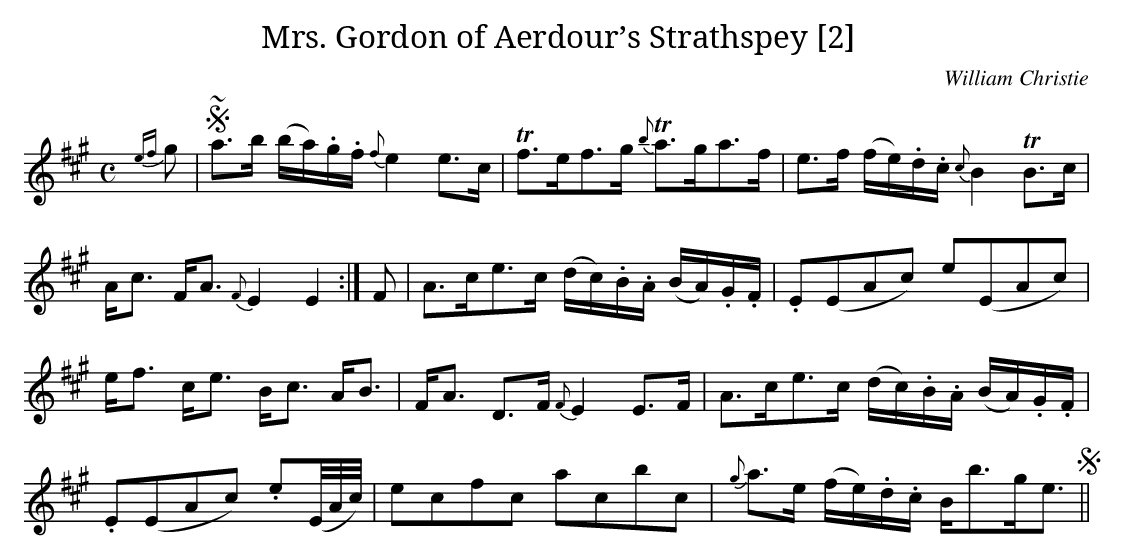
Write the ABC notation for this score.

X:1
T:Mrs. Gordon of Aerdour’s Strathspey [2]
C:William Christie
M:C
L:1/16
K:A
{ef}g2|S~a3b (ba).g.f {f}e4 e3c|Tf3ef3g {b}Ta3ga3f|e3f (fe).d.c {c}B4  TB3c|
Ac3 FA3 {F}E4E4:|F2|A3ce3c (dc).B.A (BA).G.F|.E2(E2A2c2) e2(E2A2c2)|
ef3 ce3 Bc3 AB3|FA3 D3F {F}E4 E3F|A3ce3c (dc).B.A (BA).G.F|
.E2(E2A2c2) .e2(E/A/c/)|e2c2f2c2 a2c2b2c2|{g}a3e (fe).d.c Bb3ge3S||
